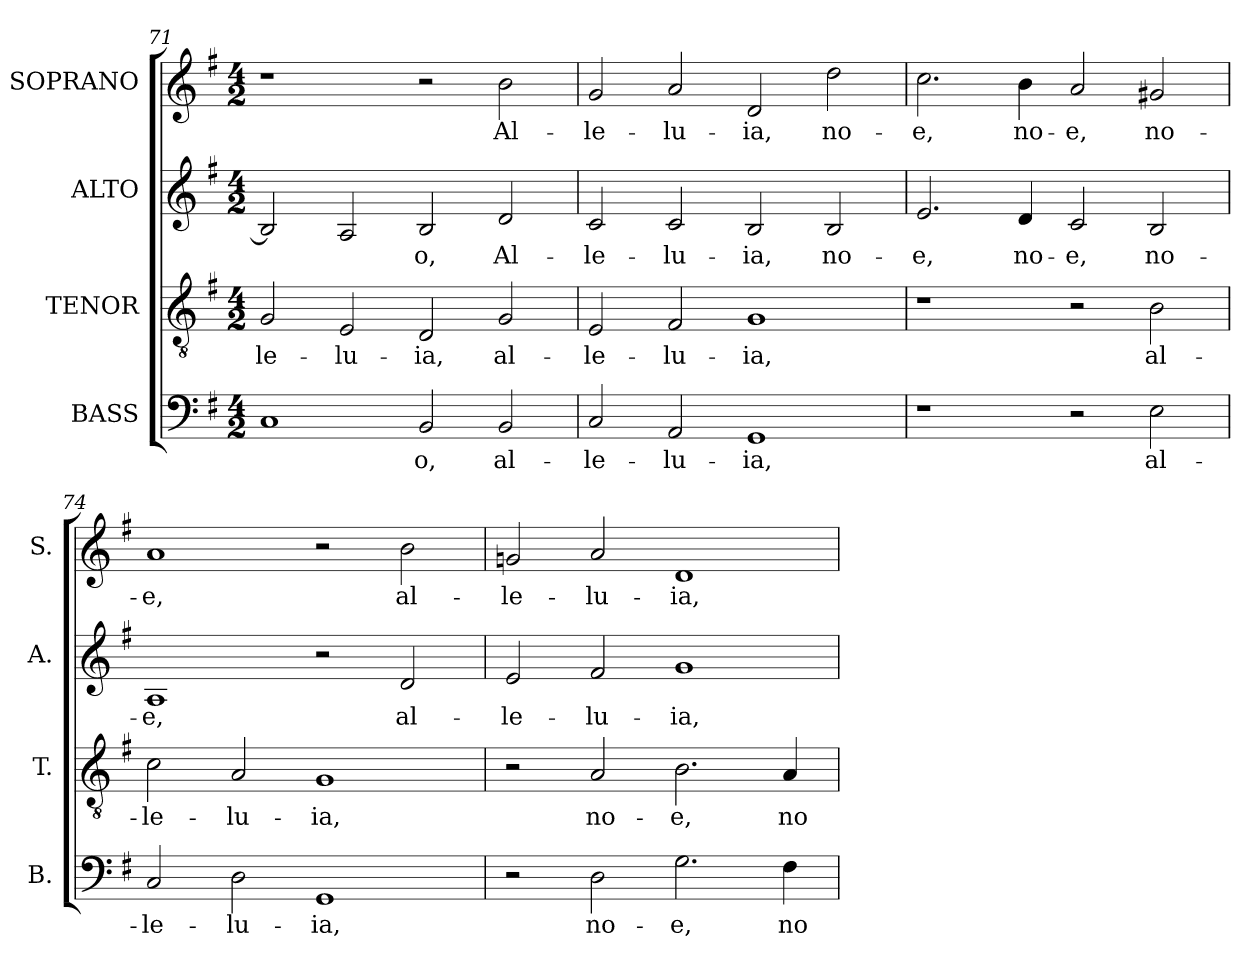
**kern	**text	**kern	**text	**kern	**text	**kern	**text
*part4	*part4	*part3	*part3	*part2	*part2	*part1	*part1
*staff4	*staff4	*staff3	*staff3	*staff2	*staff2	*staff1	*staff1
*I"BASS	*	*I"TENOR	*	*I"ALTO	*	*I"SOPRANO	*
*I'B.	*	*I'T.	*	*I'A.	*	*I'S.	*
*clefF4	*	*clefGv2	*	*clefG2	*	*clefG2	*
*	*	*ITrd7c12	*	*	*	*	*
*k[f#]	*	*k[f#]	*	*k[f#]	*	*k[f#]	*
*G:	*	*G:	*	*G:	*	*G:	*
*M4/2	*	*M4/2	*	*M4/2	*	*M4/2	*
=71	=71	=71	=71	=71	=71	=71	=71
!	!	!	!LO:LY:b:color=#000000	!	!	!	!
1Ci	.	2GGi/	-le-	2Bi/]	.	1r	.
!	!	!	!LO:LY:b:color=#000000	!	!	!	!
.	.	2EEi/	-lu-	2Ai/	.	.	.
!	!LO:LY:b:color=#000000	!	!	!	!	!	!
!	!	!	!LO:LY:b:color=#000000	!	!	!	!
!	!	!	!	!	!LO:LY:b:color=#000000	!	!
2BBi/	-o,	2DDi/	-ia,	2Bi/	-o,	2r	.
!	!LO:LY:b:color=#000000	!	!	!	!	!	!
!	!	!	!LO:LY:b:color=#000000	!	!	!	!
!	!	!	!	!	!LO:LY:b:color=#000000	!	!
!	!	!	!	!	!	!	!LO:LY:b:color=#000000
2BBi/	al-	2GGi/	al-	2di/	Al-	2bi\	Al-
=72	=72	=72	=72	=72	=72	=72	=72
!	!LO:LY:b:color=#000000	!	!	!	!	!	!
!	!	!	!LO:LY:b:color=#000000	!	!	!	!
!	!	!	!	!	!LO:LY:b:color=#000000	!	!
!	!	!	!	!	!	!	!LO:LY:b:color=#000000
2Ci/	-le-	2EEi/	-le-	2ci/	-le-	2gi/	-le-
!	!LO:LY:b:color=#000000	!	!	!	!	!	!
!	!	!	!LO:LY:b:color=#000000	!	!	!	!
!	!	!	!	!	!LO:LY:b:color=#000000	!	!
!	!	!	!	!	!	!	!LO:LY:b:color=#000000
2AAi/	-lu-	2FF#i/	-lu-	2ci/	-lu-	2ai/	-lu-
!	!LO:LY:b:color=#000000	!	!	!	!	!	!
!	!	!	!LO:LY:b:color=#000000	!	!	!	!
!	!	!	!	!	!LO:LY:b:color=#000000	!	!
!	!	!	!	!	!	!	!LO:LY:b:color=#000000
1GGi	-ia,	1GGi	-ia,	2Bi/	-ia,	2di/	-ia,
!	!	!	!	!	!LO:LY:b:color=#000000	!	!
!	!	!	!	!	!	!	!LO:LY:b:color=#000000
.	.	.	.	2Bi/	no-	2ddi\	no-
!!LO:PB:g=z
=73	=73	=73	=73	=73	=73	=73	=73
!	!	!	!	!	!LO:LY:b:color=#000000	!	!
!	!	!	!	!	!	!	!LO:LY:b:color=#000000
1r	.	1r	.	2.ei/	-e,	2.cci\	-e,
!	!	!	!	!	!LO:LY:b:color=#000000	!	!
!	!	!	!	!	!	!	!LO:LY:b:color=#000000
.	.	.	.	4di/	no-	4bi\	no-
!	!	!	!	!	!LO:LY:b:color=#000000	!	!
!	!	!	!	!	!	!	!LO:LY:b:color=#000000
2r	.	2r	.	2ci/	-e,	2ai/	-e,
!	!LO:LY:b:color=#000000	!	!	!	!	!	!
!	!	!	!LO:LY:b:color=#000000	!	!	!	!
!	!	!	!	!	!LO:LY:b:color=#000000	!	!
!	!	!	!	!	!	!	!LO:LY:b:color=#000000
2Ei\	al-	2BBi\	al-	2Bi/	no-	2g#Xi/	no-
=74	=74	=74	=74	=74	=74	=74	=74
!	!LO:LY:b:color=#000000	!	!	!	!	!	!
!	!	!	!LO:LY:b:color=#000000	!	!	!	!
!	!	!	!	!	!LO:LY:b:color=#000000	!	!
!	!	!	!	!	!	!	!LO:LY:b:color=#000000
2Ci/	-le-	2Ci\	-le-	1Ai	-e,	1ai	-e,
!	!LO:LY:b:color=#000000	!	!	!	!	!	!
!	!	!	!LO:LY:b:color=#000000	!	!	!	!
2Di\	-lu-	2AAi/	-lu-	.	.	.	.
!	!LO:LY:b:color=#000000	!	!	!	!	!	!
!	!	!	!LO:LY:b:color=#000000	!	!	!	!
1GGi	-ia,	1GGi	-ia,	2r	.	2r	.
!	!	!	!	!	!LO:LY:b:color=#000000	!	!
!	!	!	!	!	!	!	!LO:LY:b:color=#000000
.	.	.	.	2di/	al-	2bi\	al-
=75	=75	=75	=75	=75	=75	=75	=75
!	!	!	!	!	!LO:LY:b:color=#000000	!	!
!	!	!	!	!	!	!	!LO:LY:b:color=#000000
2r	.	2r	.	2ei/	-le-	2gni/	-le-
!	!LO:LY:b:color=#000000	!	!	!	!	!	!
!	!	!	!LO:LY:b:color=#000000	!	!	!	!
!	!	!	!	!	!LO:LY:b:color=#000000	!	!
!	!	!	!	!	!	!	!LO:LY:b:color=#000000
2Di\	no-	2AAi/	no-	2f#i/	-lu-	2ai/	-lu-
!	!LO:LY:b:color=#000000	!	!	!	!	!	!
!	!	!	!LO:LY:b:color=#000000	!	!	!	!
!	!	!	!	!	!LO:LY:b:color=#000000	!	!
!	!	!	!	!	!	!	!LO:LY:b:color=#000000
2.Gi\	-e,	2.BBi\	-e,	1gi	-ia,	1di	-ia,
!	!LO:LY:b:color=#000000	!	!	!	!	!	!
!	!	!	!LO:LY:b:color=#000000	!	!	!	!
4F#i\	no-	4AAi/	no-	.	.	.	.
=	=	=	=	=	=	=	=
*-	*-	*-	*-	*-	*-	*-	*-
